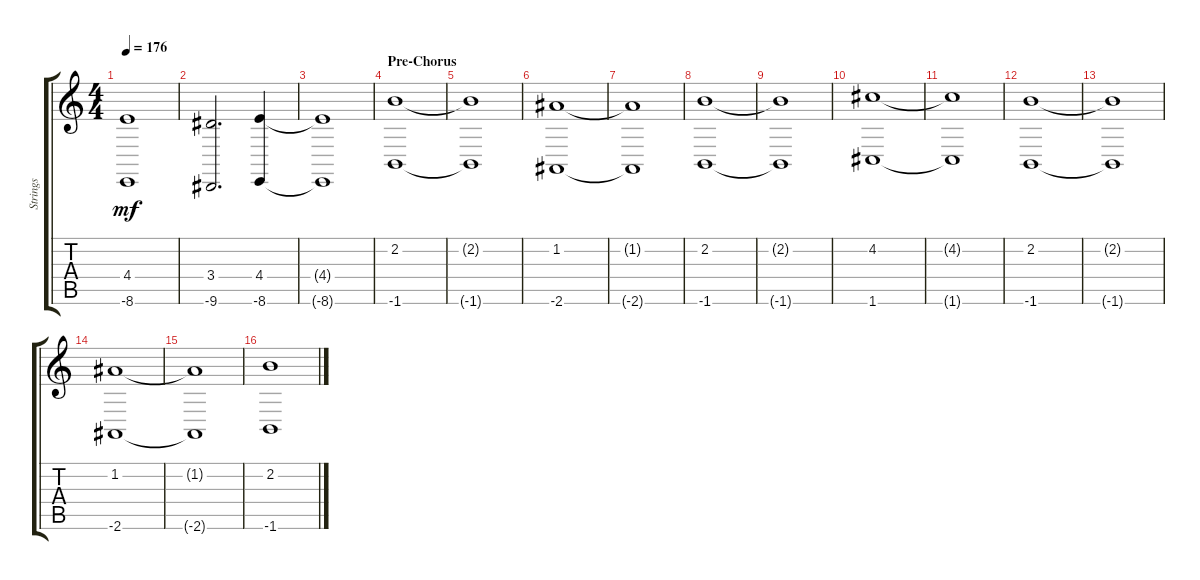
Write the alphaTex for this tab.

\track ("Strings" "Strings") {instrument electricguitarclean}
\staff {score tabs}
\tuning (D4 A3 F3 C3 G2 C2) {hide}
\ts (4 4)
\tempo 176
\clef g2
\ks aminor
(4.4{t} -8.6{t}).1{dy mf} |
(3.4 -9.6).2{d} (4.4 -8.6).4 |
(4.4{t} -8.6{t}).1 |
\section ("" "Pre-Chorus")
(2.2 -1.6).1 |
(2.2{t} -1.6{t}).1 |
(1.2 -2.6).1 |
(1.2{t} -2.6{t}).1 |
(2.2 -1.6).1 |
(2.2{t} -1.6{t}).1 |
(4.2 1.6).1 |
(4.2{t} 1.6{t}).1 |
(2.2 -1.6).1 |
(2.2{t} -1.6{t}).1 |
(1.2 -2.6).1 |
(1.2{t} -2.6{t}).1 |
(2.2 -1.6).1
